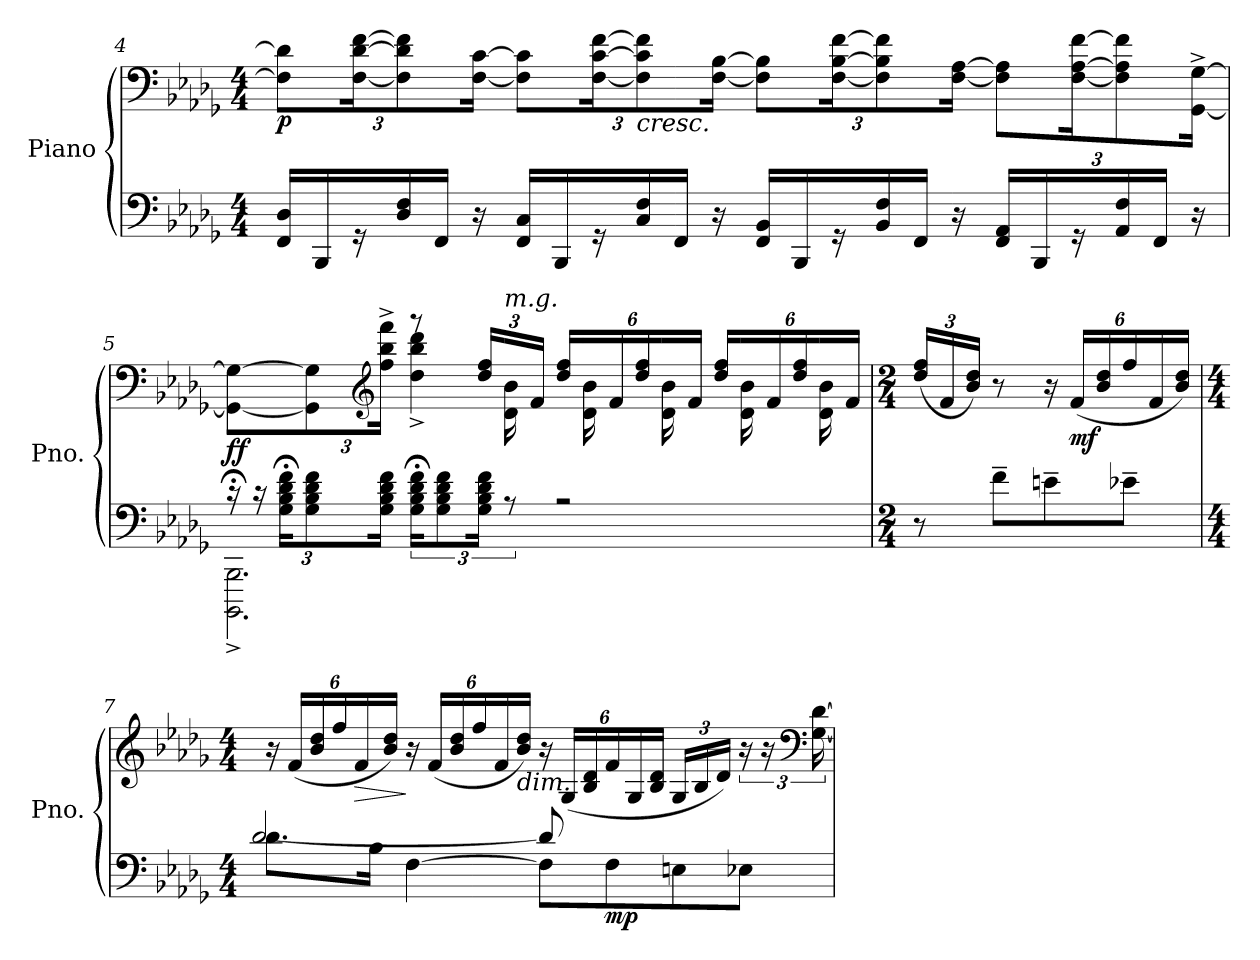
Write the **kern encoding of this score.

**kern	**kern	**dynam
*part1	*part1	*part1
*staff2	*staff1	*staff1/2
*I"Piano	*	*
*I'Pno.	*	*
*clefF4	*clefF4	*
*k[b-e-a-d-g-]	*k[b-e-a-d-g-]	*
*M4/4	*M4/4	*
*Xtuplet	*Xbrackettup	*
=4	=4	=4
!	!	!LO:DY:b
24FF/ 24D-/LL	12F\] 12d-\]L	p
24BBB-/	.	.
24r	[24F\ [24d-\ [24f\K	.
24D-/ 24F/	12F\] 12d-\] 12f\]	.
24FF/JJ	.	.
24r	[24F\ [24c\Jk	.
24FF/ 24C/LL	12F\] 12c\]L	.
24BBB-/	.	.
24r	[24F\ [24c\ [24f\K	.
!	!LO:TX:b:i:t=cresc.	!
24C/ 24F/	12F\] 12c\] 12f\]	.
24FF/JJ	.	.
24r	[24F\ [24B-\Jk	.
24FF/ 24BB-/LL	12F\] 12B-\]L	.
24BBB-/	.	.
24r	[24F\ [24B-\ [24f\K	.
24BB-/ 24F/	12F\] 12B-\] 12f\]	.
24FF/JJ	.	.
24r	[24F\ [24A-\Jk	.
24FF/ 24AA-/LL	12F\] 12A-\]L	.
24BBB-/	.	.
24r	[24F\ [24A-\ [24f\K	.
24AA-/ 24F/	12F\] 12A-\] 12f\]	.
24FF/JJ	.	.
24r	[24GG-\^ [24G-\^Jk	.
!!LO:LB:g=z
=5	=5	=5
*tuplet	*	*
*Xbrackettup	*	*
*^	*^	*
*	*	*	*^	*
!	!	!	!	!	!LO:DY:b
24r;<	2.BBBB-\^ 2.BBB-\^	8GG-\_ 8G-\_L	4ryy	4.ryy	ff
24r	.	.	.	.	.
24G-\;< 24B-\;< 24d-\;< 24f\;<KL	.	.	.	.	.
12G-\ 12B-\ 12d-\ 12f\	.	12GG-\] 12G-\]	.	.	.
*	*	*clefG2	*	*	*
24G-\ 24B-\ 24d-\ 24f\Jk	.	24ff\^ 24bb-\^ 24fff\^Jk	.	.	.
*brackettup	*	*	*	*	*
24G-\;< 24B-\;< 24d-\;< 24f\;<KL	.	8rggg	4dd-\^ 4bb-\^ 4ddd-\^	.	.
12G-\ 12B-\ 12d-\ 12f\	.	.	.	.	.
*	*	*	*	*Xtuplet	*
24G-\ 24B-\ 24d-\ 24f\Jk	.	24dd-/ 24ff/LL	.	24ryy	.
!	!	!LO:TX:a:i:t=m.g.	!	!	!
12r	.	24ryy	.	24d-\ 24b-\	.
.	.	24f/JJ	.	24ryy	.
*	*	*tuplet	*Xtuplet	*	*
2r	.	24dd-/ 24ff/LL	24ryy	2ryy	.
.	.	24ryy	24d-\ 24b-\	.	.
.	.	24f/	12ryy	.	.
.	.	24dd-/ 24ff/	.	.	.
.	.	24ryy	24d-\ 24b-\	.	.
.	.	24f/JJ	24ryy	.	.
*	*	*tuplet	*Xtuplet	*	*
.	4ryy	24dd-/ 24ff/LL	24ryy	.	.
.	.	24ryy	24d-\ 24b-\	.	.
.	.	24f/	12ryy	.	.
.	.	24dd-/ 24ff/	.	.	.
.	.	24ryy	24d-\ 24b-\	.	.
.	.	24f/JJ	24ryy	.	.
*v	*v	*	*	*	*
*	*v	*v	*v	*
=6	=6	=6
*M2/4	*M2/4	*
*	*tuplet	*
8r	(<24dd-/ 24ff/LL	.
.	24f/	.
.	24b-/ 24dd-/JJ)	.
8f~\L	8r	.
8en~\	24r	.
!	!	!LO:DY:b
.	(<24f/LL	mf
.	24b-/ 24dd-/	.
8e-X~\J	24ff/	.
.	24f/	.
.	24b-/ 24dd-/JJ)	.
!!LO:LB:g=z
=7	=7	=7
*M4/4	*M4/4	*
*^	*	*
8.d-\L	[2d-/	24r	.
.	.	(<24f/LL	.
.	.	24b-/ 24dd-/	.
.	.	24ff/	.
!	!	!	!LO:HP:b
.	.	24f/	>
16B-\Jk	.	.	.
.	.	24b-/ 24dd-/JJ)	.
[4F\	.	24r	]
.	.	(<24f/LL	.
.	.	24b-/ 24dd-/	.
.	.	24ff/	.
.	.	24f/	.
!	!	!LO:TX:b:i:t=dim.	!
.	.	24b-/ 24dd-/JJ)	.
8F\L]	8d-/]	24r	.
.	.	(<24G-/LL	.
.	.	24B-/ 24d-/	.
!	!	!	!LO:DY:b=2
8F\	4.ryy	24f/	mp
.	.	24G-/	.
.	.	24B-/ 24d-/JJ	.
8En\	.	24G-/LL	.
.	.	24B-/	.
.	.	24d-/JJ)	.
*	*	*brackettup	*
8E-X\J	.	24r	.
.	.	24r	.
*	*	*clefF4	*
.	.	[24G-\ [24d-\	.
*v	*v	*	*
=	=	=
*-	*-	*-
